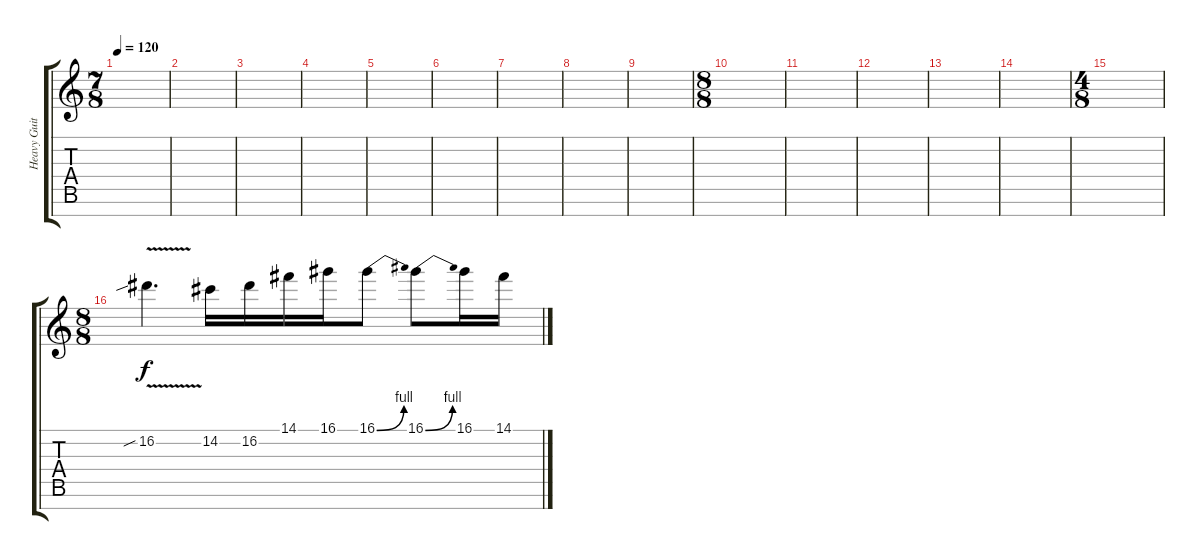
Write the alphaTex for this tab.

\track ("Heavy Guitar 2" "Heavy Guit") {instrument distortionguitar}
\staff {score tabs}
\tuning (E4 B3 G3 D3 A2 E2 B1) {hide}
\ts (7 8)
\tempo 120
\clef g2
\ks c
|
|
|
|
|
|
|
|
|
\ts (8 8)
|
|
|
|
|
\ts (4 8)
|
\ts (8 8)
16.2{v sib}.4{d volume 12} 14.2.16 16.2.16 14.1.16 16.1.16 16.1{be (bend 0 0 60 4)}.8 16.1{be (bend 0 0 60 4)}.8 16.1.16 14.1.16
